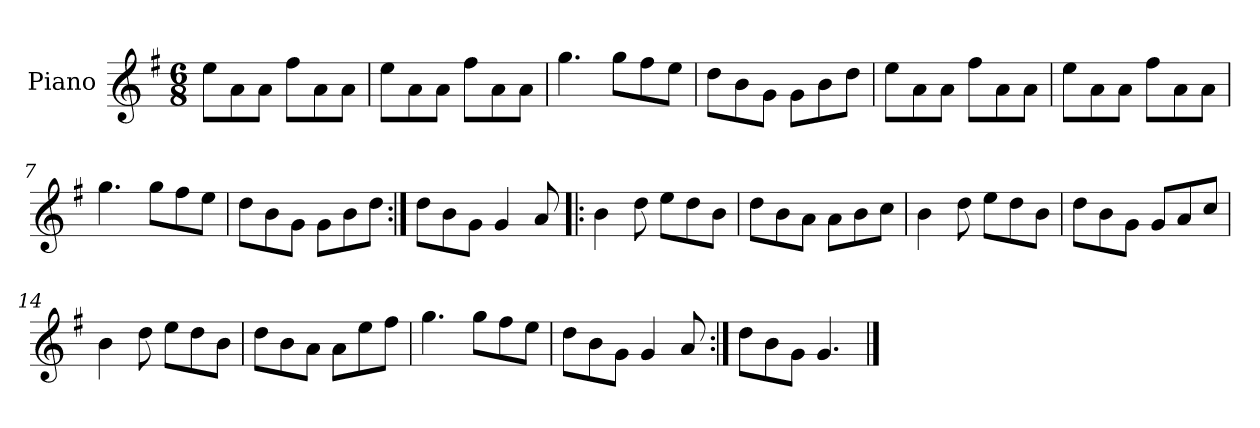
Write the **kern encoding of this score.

**kern
*part1
*staff1
*I"Piano
*I'Pno.
*clefG2
*k[f#]
*M6/8
=1
8ee\L
8a\
8a\J
8ff#\L
8a\
8a\J
=2
8ee\L
8a\
8a\J
8ff#\L
8a\
8a\J
=3
4.gg\
8gg\L
8ff#\
8ee\J
=4
8dd\L
8b\
8g\J
8g\L
8b\
8dd\J
=5
8ee\L
8a\
8a\J
8ff#\L
8a\
8a\J
=6
8ee\L
8a\
8a\J
8ff#\L
8a\
8a\J
!!LO:LB:g=z
=7
4.gg\
8gg\L
8ff#\
8ee\J
=8
8dd\L
8b\
8g\J
8g\L
8b\
8dd\J
=9:|!
8dd\L
8b\
8g\J
4g/
8a/
=10!|:
4b\
8dd\
8ee\L
8dd\
8b\J
=11
8dd\L
8b\
8a\J
8a\L
8b\
8cc\J
=12
4b\
8dd\
8ee\L
8dd\
8b\J
!!LO:LB:g=z
=13
8dd\L
8b\
8g\J
8g/L
8a/
8cc/J
=14
4b\
8dd\
8ee\L
8dd\
8b\J
=15
8dd\L
8b\
8a\J
8a\L
8ee\
8ff#\J
=16
4.gg\
8gg\L
8ff#\
8ee\J
=17
8dd\L
8b\
8g\J
4g/
8a/
=18:|!
8dd\L
8b\
8g\J
4.g/
==
*-
